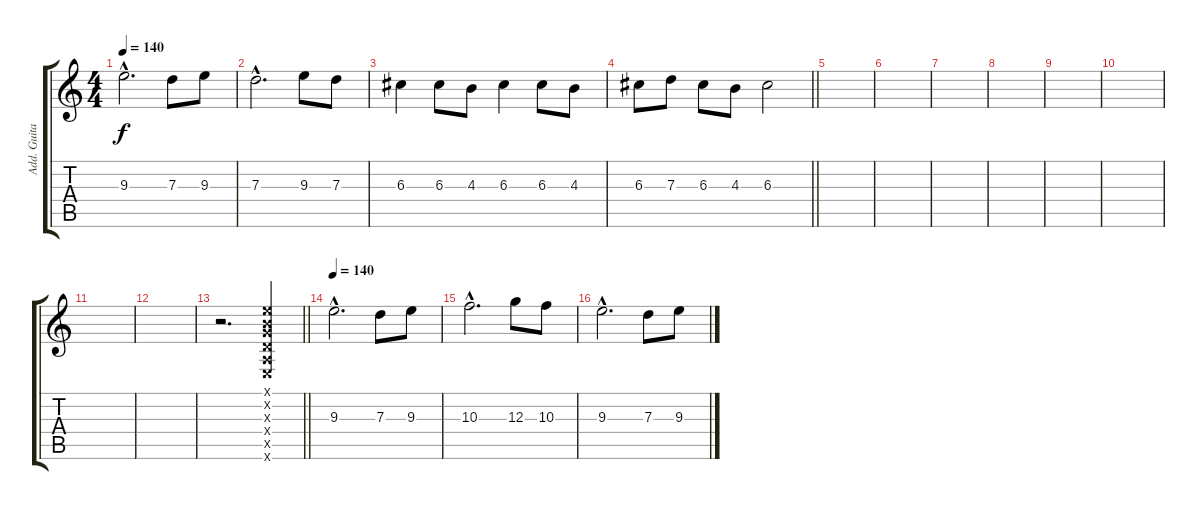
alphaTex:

\track ("Add. Guitar 2" "Add. Guita") {instrument distortionguitar}
\staff {score tabs}
\tuning (E4 B3 G3 D3 A2 E2) {hide}
\ts (4 4)
\tempo 140
\clef g2
\ks c
9.3{hac}.2{d dy f} 7.3.8 9.3.8 |
7.3{hac}.2{d} 9.3.8 7.3.8 |
6.3.4 6.3.8 4.3.8 6.3.4 6.3.8 4.3.8 |
\barLineRight lightlight
6.3.8 7.3.8 6.3.8 4.3.8 6.3.2 |
|
|
|
|
|
|
|
|
\barLineRight lightlight
r.2{d} (0.1{x} 0.2{x} 0.3{x} 0.4{x} 0.5{x} 0.6{x}).4 |
\tempo 140
9.3{hac}.2{d} 7.3.8 9.3.8 |
10.3{hac}.2{d} 12.3.8 10.3.8 |
9.3{hac}.2{d} 7.3.8 9.3.8
